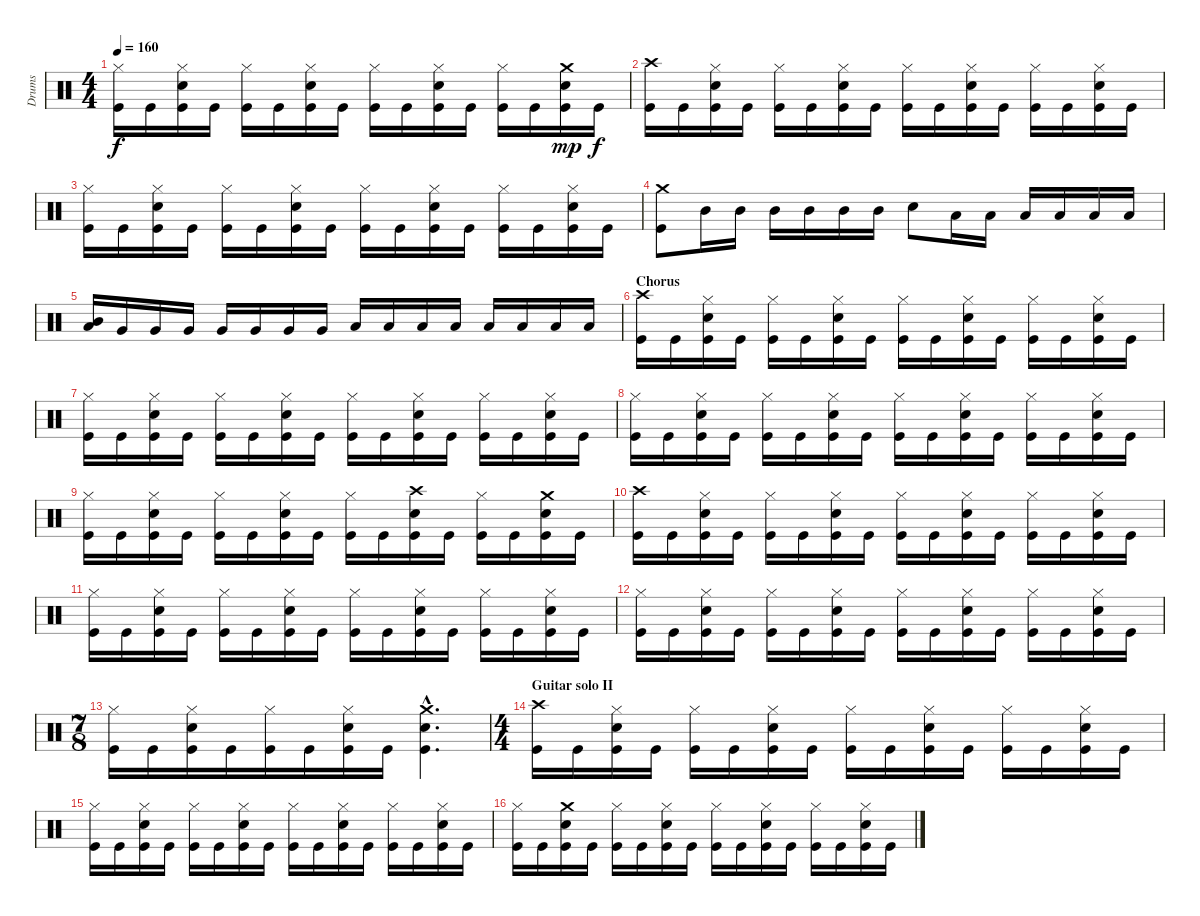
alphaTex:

\track ("Drums" "Drums") {instrument percussion}
\staff {score}
\articulation defaults
\ts (4 4)
\tempo 160
\clef neutral
\ks c
("Hi-Hat (closed)" "Kick (hit)").16{dy f} "Kick (hit)".16 ("Hi-Hat (closed)" "Snare (hit) 2" "Kick (hit)").16 "Kick (hit)".16 ("Hi-Hat (closed)" "Kick (hit)").16 "Kick (hit)".16 ("Hi-Hat (closed)" "Snare (hit) 2" "Kick (hit)").16 "Kick (hit)".16 ("Hi-Hat (closed)" "Kick (hit)").16 "Kick (hit)".16 ("Hi-Hat (closed)" "Snare (hit) 2" "Kick (hit)").16 "Kick (hit)".16 ("Hi-Hat (closed)" "Kick (hit)").16 "Kick (hit)".16 ("Crash medium (hit)" "Snare (hit) 2" "Kick (hit)").16{dy mp} "Kick (hit)".16{dy f} |
("Crash high (hit)" "Kick (hit)").16 "Kick (hit)".16 ("Hi-Hat (closed)" "Snare (hit) 2" "Kick (hit)").16 "Kick (hit)".16 ("Hi-Hat (closed)" "Kick (hit)").16 "Kick (hit)".16 ("Hi-Hat (closed)" "Snare (hit) 2" "Kick (hit)").16 "Kick (hit)".16 ("Hi-Hat (closed)" "Kick (hit)").16 "Kick (hit)".16 ("Hi-Hat (closed)" "Snare (hit) 2" "Kick (hit)").16 "Kick (hit)".16 ("Hi-Hat (closed)" "Kick (hit)").16 "Kick (hit)".16 ("Hi-Hat (closed)" "Snare (hit) 2" "Kick (hit)").16 "Kick (hit)".16 |
("Hi-Hat (closed)" "Kick (hit)").16 "Kick (hit)".16 ("Hi-Hat (closed)" "Snare (hit) 2" "Kick (hit)").16 "Kick (hit)".16 ("Hi-Hat (closed)" "Kick (hit)").16 "Kick (hit)".16 ("Hi-Hat (closed)" "Snare (hit) 2" "Kick (hit)").16 "Kick (hit)".16 ("Hi-Hat (closed)" "Kick (hit)").16 "Kick (hit)".16 ("Hi-Hat (closed)" "Snare (hit) 2" "Kick (hit)").16 "Kick (hit)".16 ("Hi-Hat (closed)" "Kick (hit)").16 "Kick (hit)".16 ("Hi-Hat (closed)" "Snare (hit) 2" "Kick (hit)").16 "Kick (hit)".16 |
("Crash medium (hit)" "Kick (hit)").8 "Mid Tom (hit)".16 "Mid Tom (hit)".16 "Mid Tom (hit)".16 "Mid Tom (hit)".16 "Mid Tom (hit)".16 "Mid Tom (hit)".16 "Snare (hit) 2".8 "Low Tom (hit)".16 "Low Tom (hit)".16 "Low Tom (hit)".16 "Low Tom (hit)".16 "Low Tom (hit)".16 "Low Tom (hit)".16 |
("Mid Tom (hit)" "Low Tom (hit)").16 "Very Low Tom (hit)".16 "Very Low Tom (hit)".16 "Very Low Tom (hit)".16 "Very Low Tom (hit)".16 "Very Low Tom (hit)".16 "Very Low Tom (hit)".16 "Very Low Tom (hit)".16 "Low Floor Tom (hit)".16 "Low Floor Tom (hit)".16 "Low Floor Tom (hit)".16 "Low Floor Tom (hit)".16 "Low Floor Tom (hit)".16 "Low Floor Tom (hit)".16 "Low Floor Tom (hit)".16 "Low Floor Tom (hit)".16 |
\section ("" "Chorus")
("Crash high (hit)" "Kick (hit)").16 "Kick (hit)".16 ("Hi-Hat (closed)" "Snare (hit) 2" "Kick (hit)").16 "Kick (hit)".16 ("Hi-Hat (closed)" "Kick (hit)").16 "Kick (hit)".16 ("Hi-Hat (closed)" "Snare (hit) 2" "Kick (hit)").16 "Kick (hit)".16 ("Hi-Hat (closed)" "Kick (hit)").16 "Kick (hit)".16 ("Hi-Hat (closed)" "Snare (hit) 2" "Kick (hit)").16 "Kick (hit)".16 ("Hi-Hat (closed)" "Kick (hit)").16 "Kick (hit)".16 ("Hi-Hat (closed)" "Snare (hit) 2" "Kick (hit)").16 "Kick (hit)".16 |
("Hi-Hat (closed)" "Kick (hit)").16 "Kick (hit)".16 ("Hi-Hat (closed)" "Snare (hit) 2" "Kick (hit)").16 "Kick (hit)".16 ("Hi-Hat (closed)" "Kick (hit)").16 "Kick (hit)".16 ("Hi-Hat (closed)" "Snare (hit) 2" "Kick (hit)").16 "Kick (hit)".16 ("Hi-Hat (closed)" "Kick (hit)").16 "Kick (hit)".16 ("Hi-Hat (closed)" "Snare (hit) 2" "Kick (hit)").16 "Kick (hit)".16 ("Hi-Hat (closed)" "Kick (hit)").16 "Kick (hit)".16 ("Hi-Hat (closed)" "Snare (hit) 2" "Kick (hit)").16 "Kick (hit)".16 |
("Hi-Hat (closed)" "Kick (hit)").16 "Kick (hit)".16 ("Hi-Hat (closed)" "Snare (hit) 2" "Kick (hit)").16 "Kick (hit)".16 ("Hi-Hat (closed)" "Kick (hit)").16 "Kick (hit)".16 ("Hi-Hat (closed)" "Snare (hit) 2" "Kick (hit)").16 "Kick (hit)".16 ("Hi-Hat (closed)" "Kick (hit)").16 "Kick (hit)".16 ("Hi-Hat (closed)" "Snare (hit) 2" "Kick (hit)").16 "Kick (hit)".16 ("Hi-Hat (closed)" "Kick (hit)").16 "Kick (hit)".16 ("Hi-Hat (closed)" "Snare (hit) 2" "Kick (hit)").16 "Kick (hit)".16 |
("Hi-Hat (closed)" "Kick (hit)").16 "Kick (hit)".16 ("Hi-Hat (closed)" "Snare (hit) 2" "Kick (hit)").16 "Kick (hit)".16 ("Hi-Hat (closed)" "Kick (hit)").16 "Kick (hit)".16 ("Hi-Hat (closed)" "Snare (hit) 2" "Kick (hit)").16 "Kick (hit)".16 ("Hi-Hat (closed)" "Kick (hit)").16 "Kick (hit)".16 ("Crash high (hit)" "Snare (hit) 2" "Kick (hit)").16 "Kick (hit)".16 ("Hi-Hat (closed)" "Kick (hit)").16 "Kick (hit)".16 ("Crash medium (hit)" "Snare (hit) 2" "Kick (hit)").16 "Kick (hit)".16 |
("Crash high (hit)" "Kick (hit)").16 "Kick (hit)".16 ("Hi-Hat (closed)" "Snare (hit) 2" "Kick (hit)").16 "Kick (hit)".16 ("Hi-Hat (closed)" "Kick (hit)").16 "Kick (hit)".16 ("Hi-Hat (closed)" "Snare (hit) 2" "Kick (hit)").16 "Kick (hit)".16 ("Hi-Hat (closed)" "Kick (hit)").16 "Kick (hit)".16 ("Hi-Hat (closed)" "Snare (hit) 2" "Kick (hit)").16 "Kick (hit)".16 ("Hi-Hat (closed)" "Kick (hit)").16 "Kick (hit)".16 ("Hi-Hat (closed)" "Snare (hit) 2" "Kick (hit)").16 "Kick (hit)".16 |
("Hi-Hat (closed)" "Kick (hit)").16 "Kick (hit)".16 ("Hi-Hat (closed)" "Snare (hit) 2" "Kick (hit)").16 "Kick (hit)".16 ("Hi-Hat (closed)" "Kick (hit)").16 "Kick (hit)".16 ("Hi-Hat (closed)" "Snare (hit) 2" "Kick (hit)").16 "Kick (hit)".16 ("Hi-Hat (closed)" "Kick (hit)").16 "Kick (hit)".16 ("Hi-Hat (closed)" "Snare (hit) 2" "Kick (hit)").16 "Kick (hit)".16 ("Hi-Hat (closed)" "Kick (hit)").16 "Kick (hit)".16 ("Hi-Hat (closed)" "Snare (hit) 2" "Kick (hit)").16 "Kick (hit)".16 |
("Hi-Hat (closed)" "Kick (hit)").16 "Kick (hit)".16 ("Hi-Hat (closed)" "Snare (hit) 2" "Kick (hit)").16 "Kick (hit)".16 ("Hi-Hat (closed)" "Kick (hit)").16 "Kick (hit)".16 ("Hi-Hat (closed)" "Snare (hit) 2" "Kick (hit)").16 "Kick (hit)".16 ("Hi-Hat (closed)" "Kick (hit)").16 "Kick (hit)".16 ("Hi-Hat (closed)" "Snare (hit) 2" "Kick (hit)").16 "Kick (hit)".16 ("Hi-Hat (closed)" "Kick (hit)").16 "Kick (hit)".16 ("Hi-Hat (closed)" "Snare (hit) 2" "Kick (hit)").16 "Kick (hit)".16 |
\ts (7 8)
("Hi-Hat (closed)" "Kick (hit)").16 "Kick (hit)".16 ("Hi-Hat (closed)" "Snare (hit) 2" "Kick (hit)").16 "Kick (hit)".16 ("Hi-Hat (closed)" "Kick (hit)").16 "Kick (hit)".16 ("Hi-Hat (closed)" "Snare (hit) 2" "Kick (hit)").16 "Kick (hit)".16 ("Crash medium (hit)"{hac} "Snare (hit) 2"{hac} "Kick (hit)"{hac}).4{d} |
\ts (4 4)
\section ("" "Guitar solo II")
("Crash high (hit)" "Kick (hit)").16 "Kick (hit)".16 ("Hi-Hat (closed)" "Snare (hit) 2" "Kick (hit)").16 "Kick (hit)".16 ("Hi-Hat (closed)" "Kick (hit)").16 "Kick (hit)".16 ("Hi-Hat (closed)" "Snare (hit) 2" "Kick (hit)").16 "Kick (hit)".16 ("Hi-Hat (closed)" "Kick (hit)").16 "Kick (hit)".16 ("Hi-Hat (closed)" "Snare (hit) 2" "Kick (hit)").16 "Kick (hit)".16 ("Hi-Hat (closed)" "Kick (hit)").16 "Kick (hit)".16 ("Hi-Hat (closed)" "Snare (hit) 2" "Kick (hit)").16 "Kick (hit)".16 |
("Hi-Hat (closed)" "Kick (hit)").16 "Kick (hit)".16 ("Hi-Hat (closed)" "Snare (hit) 2" "Kick (hit)").16 "Kick (hit)".16 ("Hi-Hat (closed)" "Kick (hit)").16 "Kick (hit)".16 ("Hi-Hat (closed)" "Snare (hit) 2" "Kick (hit)").16 "Kick (hit)".16 ("Hi-Hat (closed)" "Kick (hit)").16 "Kick (hit)".16 ("Hi-Hat (closed)" "Snare (hit) 2" "Kick (hit)").16 "Kick (hit)".16 ("Hi-Hat (closed)" "Kick (hit)").16 "Kick (hit)".16 ("Hi-Hat (closed)" "Snare (hit) 2" "Kick (hit)").16 "Kick (hit)".16 |
("Hi-Hat (closed)" "Kick (hit)").16 "Kick (hit)".16 ("Crash medium (hit)" "Snare (hit) 2" "Kick (hit)").16 "Kick (hit)".16 ("Hi-Hat (closed)" "Kick (hit)").16 "Kick (hit)".16 ("Hi-Hat (closed)" "Snare (hit) 2" "Kick (hit)").16 "Kick (hit)".16 ("Hi-Hat (closed)" "Kick (hit)").16 "Kick (hit)".16 ("Hi-Hat (closed)" "Snare (hit) 2" "Kick (hit)").16 "Kick (hit)".16 ("Hi-Hat (closed)" "Kick (hit)").16 "Kick (hit)".16 ("Hi-Hat (closed)" "Snare (hit) 2" "Kick (hit)").16 "Kick (hit)".16
